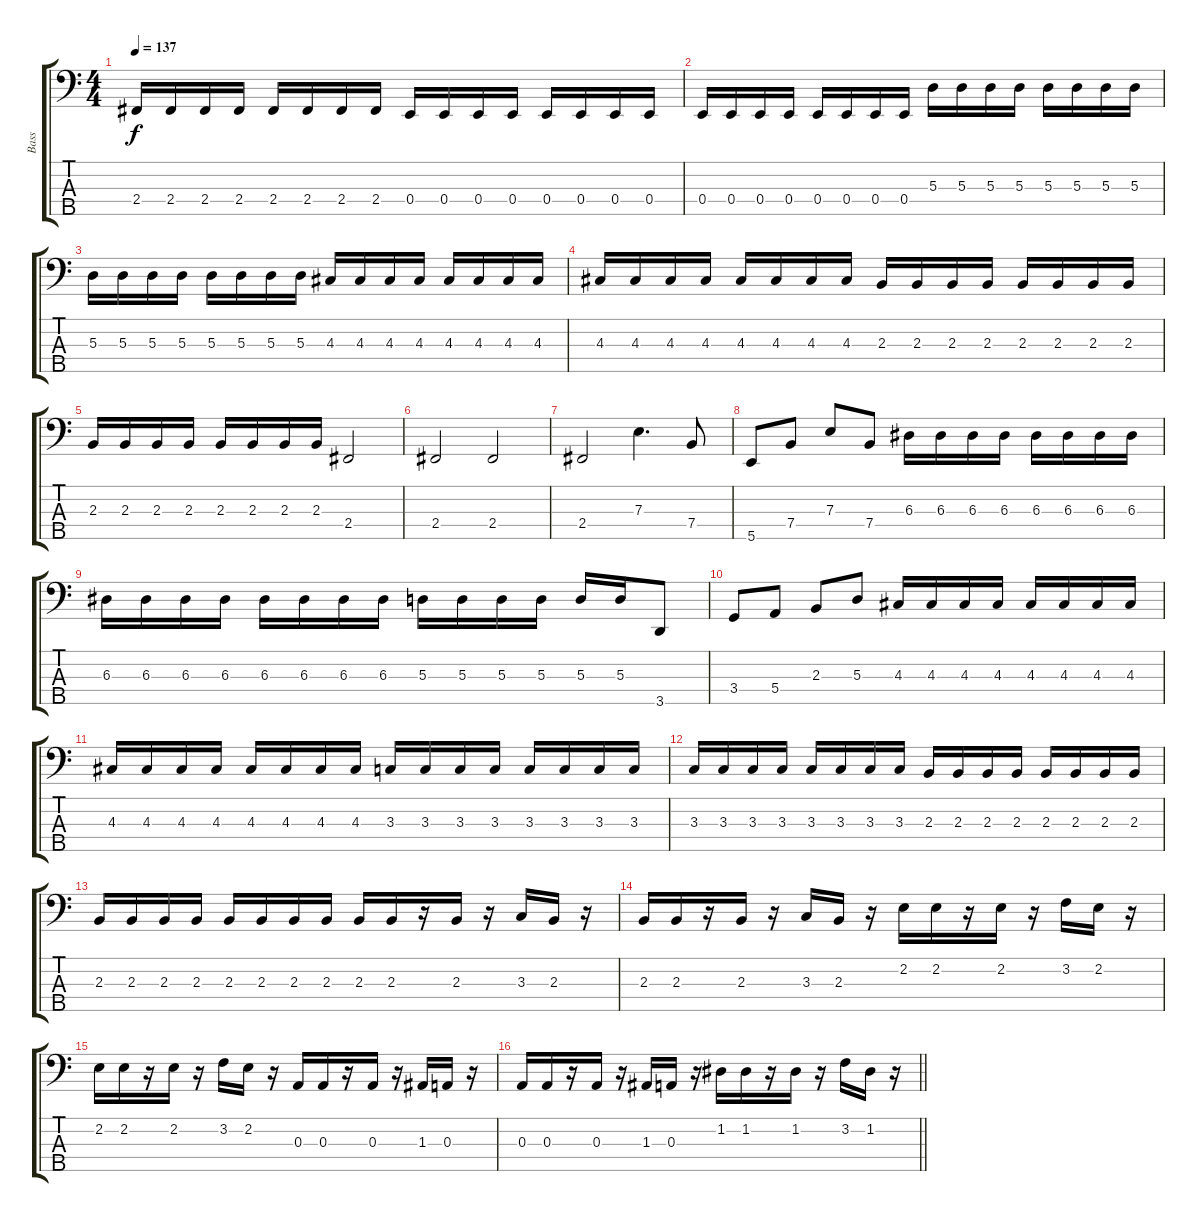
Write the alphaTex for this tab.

\track ("Bass" "Bass") {instrument electricbasspick}
\staff {score tabs}
\tuning (G2 D2 A1 E1 B0) {hide}
\ts (4 4)
\tempo 137
\clef f4
\ks c
2.4.16{dy f} 2.4.16 2.4.16 2.4.16 2.4.16 2.4.16 2.4.16 2.4.16 0.4.16 0.4.16 0.4.16 0.4.16 0.4.16 0.4.16 0.4.16 0.4.16 |
0.4.16 0.4.16 0.4.16 0.4.16 0.4.16 0.4.16 0.4.16 0.4.16 5.3.16 5.3.16 5.3.16 5.3.16 5.3.16 5.3.16 5.3.16 5.3.16 |
5.3.16 5.3.16 5.3.16 5.3.16 5.3.16 5.3.16 5.3.16 5.3.16 4.3.16 4.3.16 4.3.16 4.3.16 4.3.16 4.3.16 4.3.16 4.3.16 |
4.3.16 4.3.16 4.3.16 4.3.16 4.3.16 4.3.16 4.3.16 4.3.16 2.3.16 2.3.16 2.3.16 2.3.16 2.3.16 2.3.16 2.3.16 2.3.16 |
2.3.16 2.3.16 2.3.16 2.3.16 2.3.16 2.3.16 2.3.16 2.3.16 2.4.2 |
2.4.2 2.4.2 |
2.4.2 7.3.4{d} 7.4.8 |
5.5.8 7.4.8 7.3.8 7.4.8 6.3.16 6.3.16 6.3.16 6.3.16 6.3.16 6.3.16 6.3.16 6.3.16 |
6.3.16 6.3.16 6.3.16 6.3.16 6.3.16 6.3.16 6.3.16 6.3.16 5.3.16 5.3.16 5.3.16 5.3.16 5.3.16 5.3.16 3.5.8 |
3.4.8 5.4.8 2.3.8 5.3.8 4.3.16 4.3.16 4.3.16 4.3.16 4.3.16 4.3.16 4.3.16 4.3.16 |
4.3.16 4.3.16 4.3.16 4.3.16 4.3.16 4.3.16 4.3.16 4.3.16 3.3.16 3.3.16 3.3.16 3.3.16 3.3.16 3.3.16 3.3.16 3.3.16 |
3.3.16 3.3.16 3.3.16 3.3.16 3.3.16 3.3.16 3.3.16 3.3.16 2.3.16 2.3.16 2.3.16 2.3.16 2.3.16 2.3.16 2.3.16 2.3.16 |
2.3.16 2.3.16 2.3.16 2.3.16 2.3.16 2.3.16 2.3.16 2.3.16 2.3.16 2.3.16 r.16 2.3.16 r.16 3.3.16 2.3.16 r.16 |
2.3.16 2.3.16 r.16 2.3.16 r.16 3.3.16 2.3.16 r.16 2.2.16 2.2.16 r.16 2.2.16 r.16 3.2.16 2.2.16 r.16 |
2.2.16 2.2.16 r.16 2.2.16 r.16 3.2.16 2.2.16 r.16 0.3.16 0.3.16 r.16 0.3.16 r.16 1.3.16 0.3.16 r.16 |
\barLineRight lightlight
0.3.16 0.3.16 r.16 0.3.16 r.16 1.3.16 0.3.16 r.16 1.2.16 1.2.16 r.16 1.2.16 r.16 3.2.16 1.2.16 r.16
